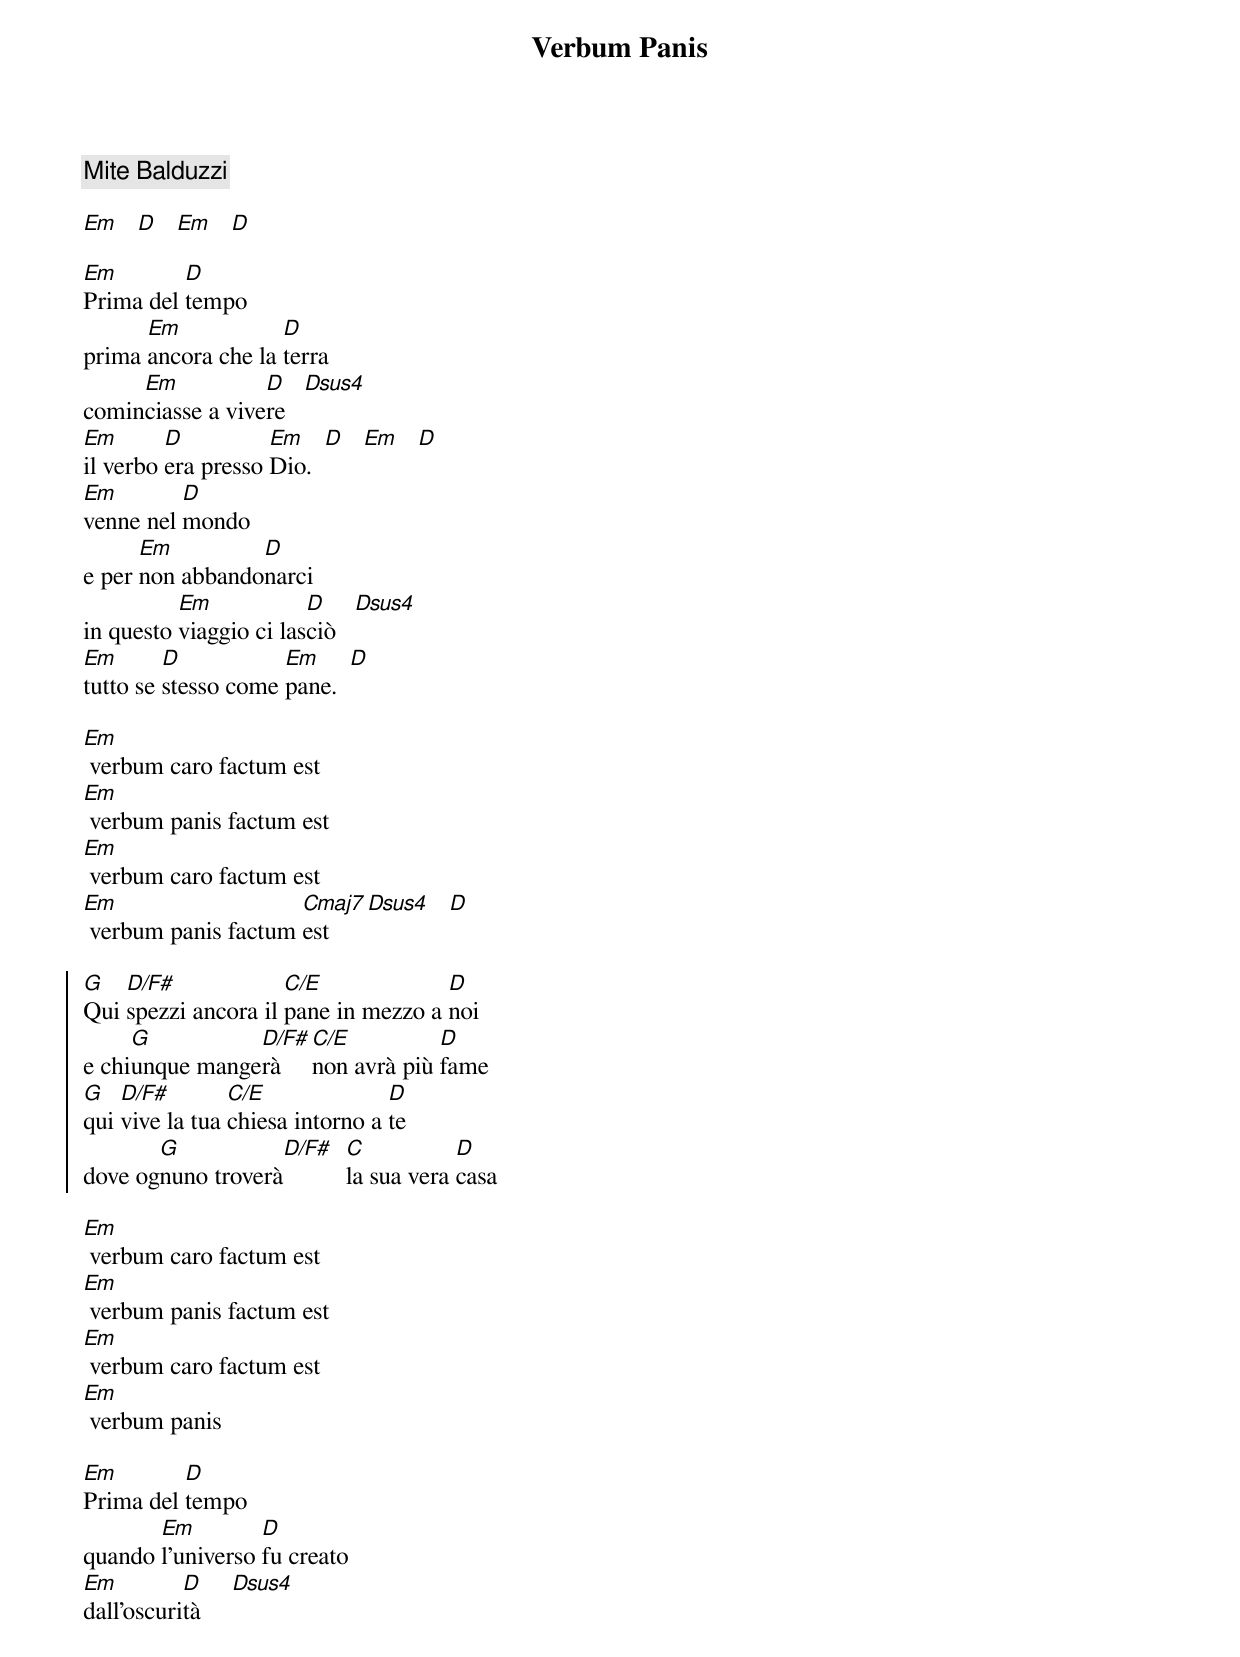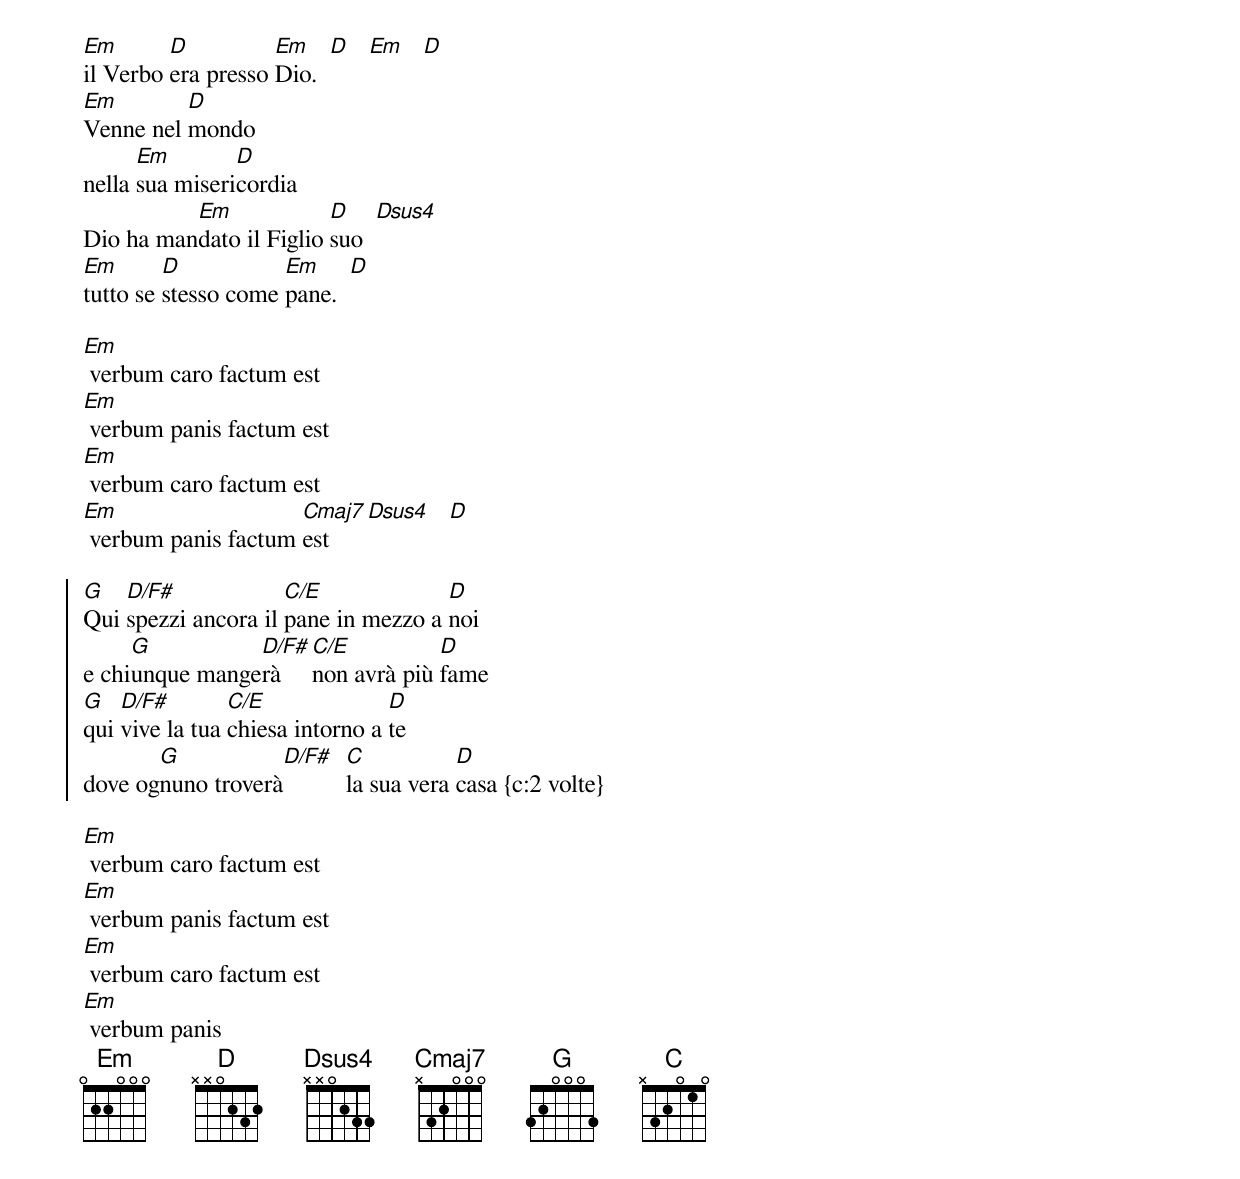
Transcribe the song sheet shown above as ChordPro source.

{title:Verbum Panis}
{comment:Mite Balduzzi}

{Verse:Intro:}
[Em]   [D]   [Em]   [D]

[Em]Prima del [D]tempo
prima [Em]ancora che la [D]terra
comin[Em]ciasse a vive[D]re   [Dsus4]
[Em]il verbo [D]era presso [Em]Dio.  [D]   [Em]   [D]
[Em]venne nel [D]mondo
e per [Em]non abbando[D]narci
in questo [Em]viaggio ci las[D]ciò   [Dsus4]
[Em]tutto se [D]stesso come [Em]pane.  [D]

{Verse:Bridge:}
[Em] verbum caro factum est
[Em] verbum panis factum est
[Em] verbum caro factum est
[Em] verbum panis factum [Cmaj7]est   [Dsus4]   [D]

{soc}
[G]Qui [D/F#]spezzi ancora il [C/E]pane in mezzo a [D]noi
e chi[G]unque mange[D/F#]rà [C/E]non avrà più [D]fame
[G]qui [D/F#]vive la tua [C/E]chiesa intorno a [D]te
dove og[G]nuno troverà[D/F#]  [C]la sua vera [D]casa
{eoc}

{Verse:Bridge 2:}
[Em] verbum caro factum est
[Em] verbum panis factum est
[Em] verbum caro factum est
[Em] verbum panis

[Em]Prima del [D]tempo
quando [Em]l'universo [D]fu creato
[Em]dall'oscuri[D]tà     [Dsus4]
[Em]il Verbo [D]era presso [Em]Dio.  [D]   [Em]   [D]
[Em]Venne nel [D]mondo
nella [Em]sua miseri[D]cordia
Dio ha man[Em]dato il Figlio [D]suo  [Dsus4]
[Em]tutto se [D]stesso come [Em]pane.  [D]

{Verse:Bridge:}
[Em] verbum caro factum est
[Em] verbum panis factum est
[Em] verbum caro factum est
[Em] verbum panis factum [Cmaj7]est   [Dsus4]   [D]

{soc}
[G]Qui [D/F#]spezzi ancora il [C/E]pane in mezzo a [D]noi
e chi[G]unque mange[D/F#]rà [C/E]non avrà più [D]fame
[G]qui [D/F#]vive la tua [C/E]chiesa intorno a [D]te
dove og[G]nuno troverà[D/F#]  [C]la sua vera [D]casa {c:2 volte}
{eoc}

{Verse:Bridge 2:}
[Em] verbum caro factum est
[Em] verbum panis factum est
[Em] verbum caro factum est
[Em] verbum panis
